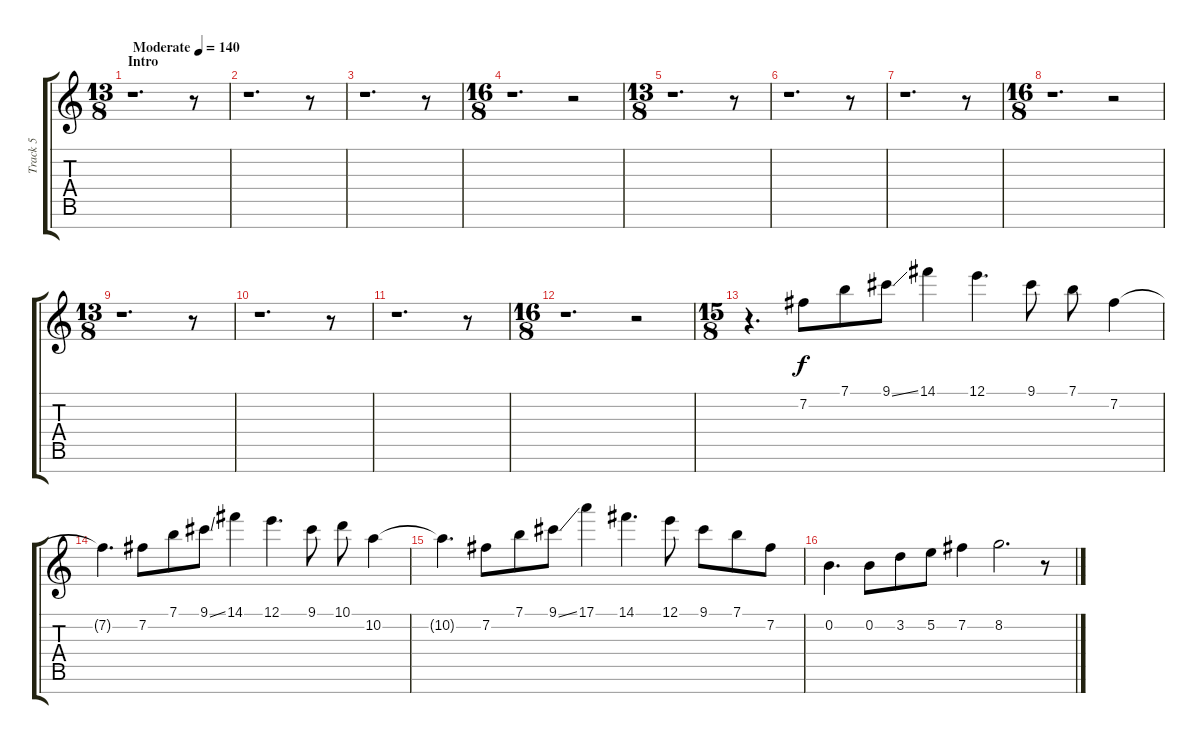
\track ("Track 5" "Track 5") {instrument electricguitarjazz}
\staff {score tabs}
\tuning (E4 B3 G3 D3 A2 E2 B1) {hide}
\ts (13 8)
\section ("" "Intro")
\tempo (140 "Moderate")
\clef g2
\ks c
r.1{d dy f instrument electricguitarjazz} r.8 |
r.1{d} r.8 |
r.1{d} r.8 |
\ts (16 8)
r.1{d} r.2 |
\ts (13 8)
r.1{d} r.8 |
r.1{d} r.8 |
r.1{d} r.8 |
\ts (16 8)
r.1{d} r.2 |
\ts (13 8)
r.1{d} r.8 |
r.1{d} r.8 |
r.1{d} r.8 |
\ts (16 8)
r.1{d} r.2 |
\ts (15 8)
r.4{d} 7.2.8 7.1.8 9.1{ss}.8 14.1.4 12.1.4{d} 9.1.8 7.1.8 7.2.4 |
7.2{t}.4{d} 7.2.8 7.1.8 9.1{ss}.8 14.1.4 12.1.4{d} 9.1.8 10.1.8 10.2.4 |
10.2{t}.4{d} 7.2.8 7.1.8 9.1{ss}.8 17.1.4 14.1.4{d} 12.1.8 9.1.8 7.1.8 7.2.8 |
0.2.4{d} 0.2.8 3.2.8 5.2.8 7.2.4 8.2.2{d} r.8
